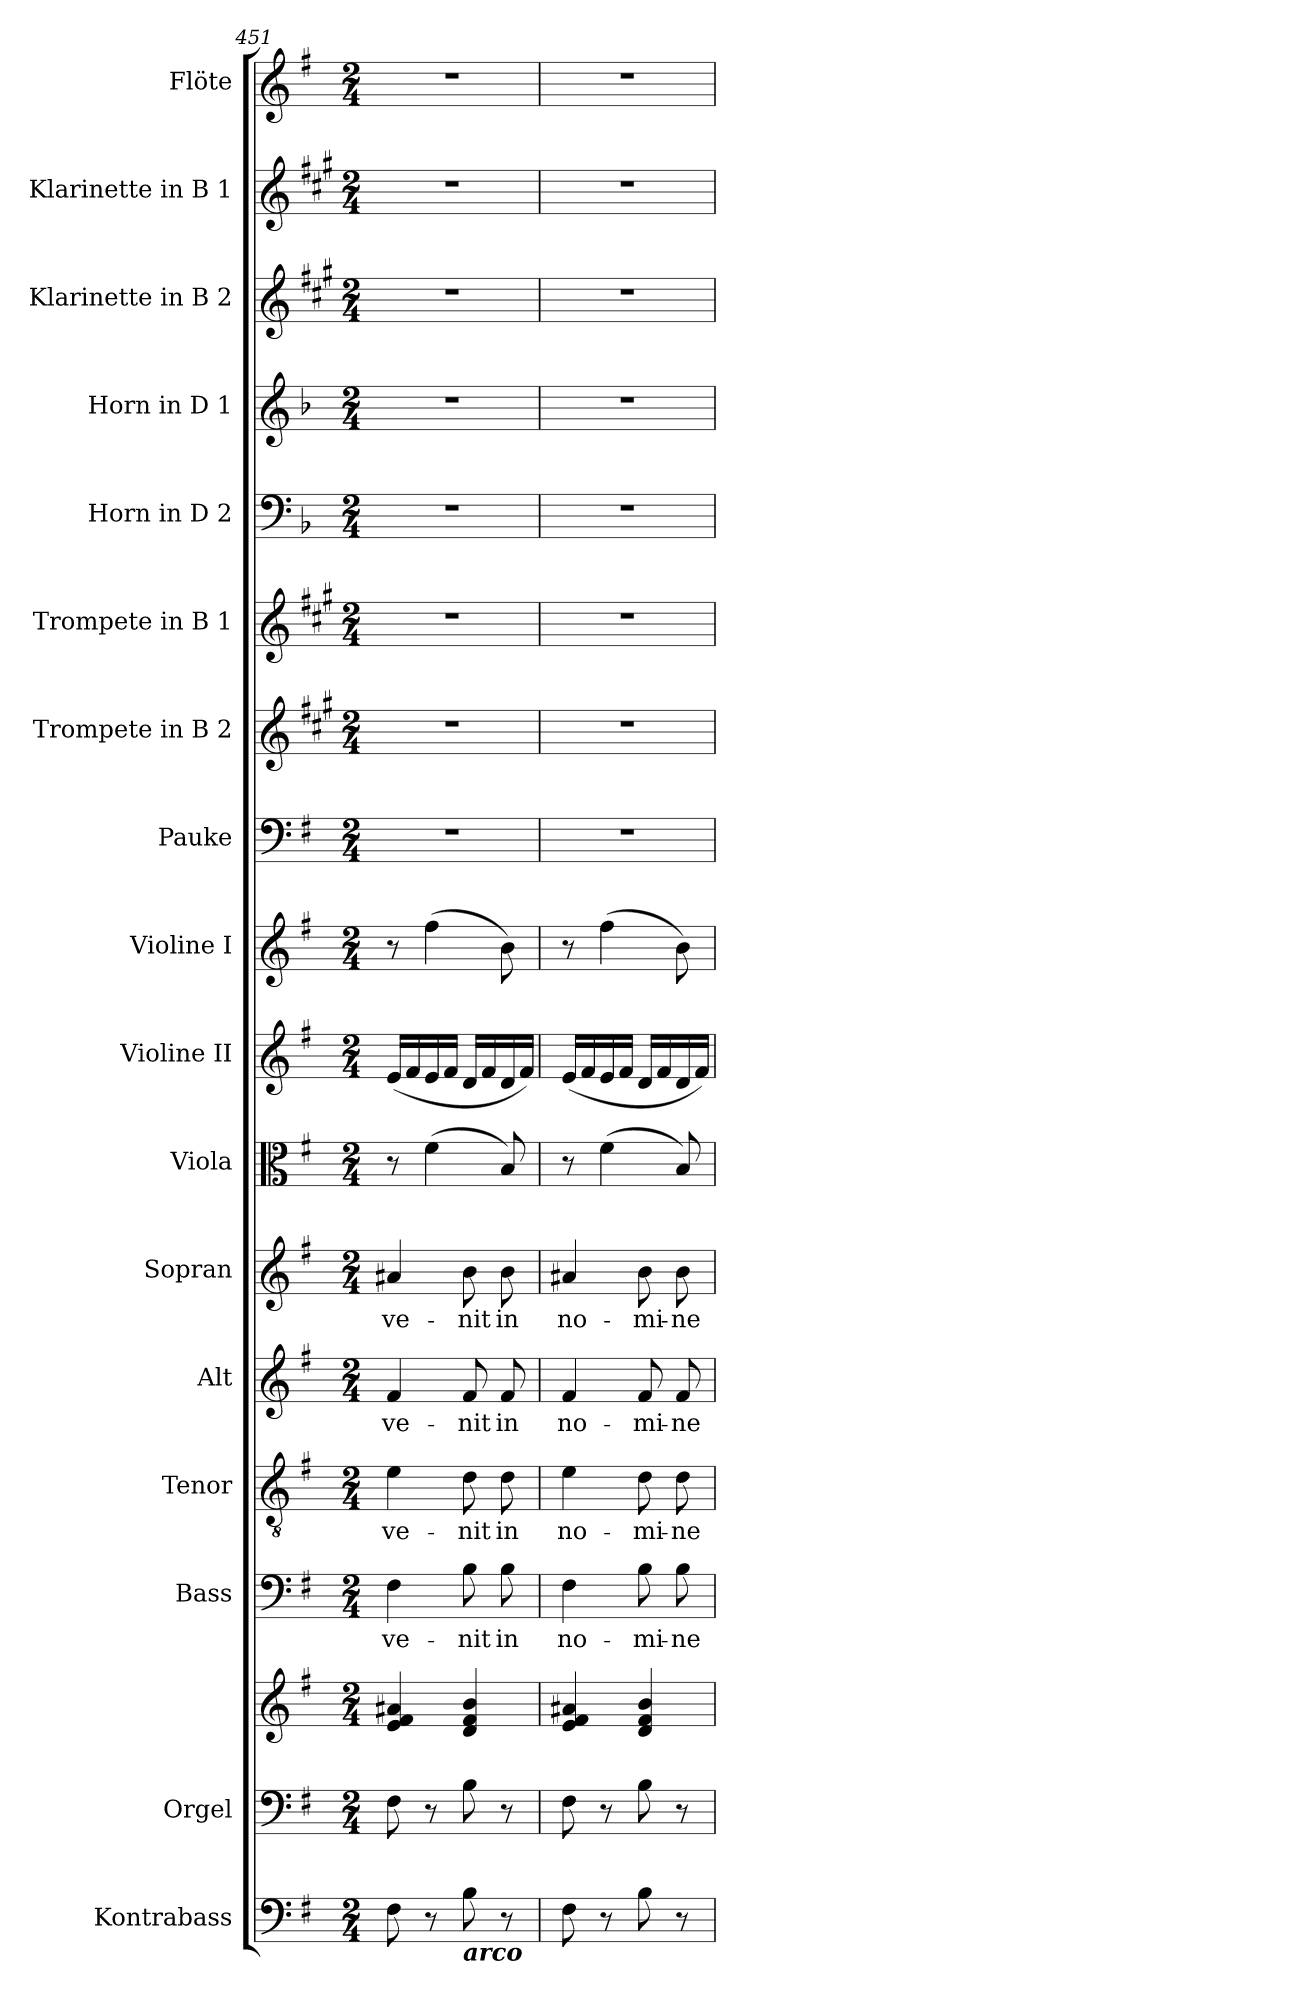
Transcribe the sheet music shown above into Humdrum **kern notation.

**kern	**kern	**kern	**kern	**text	**kern	**text	**kern	**text	**kern	**text	**kern	**kern	**kern	**kern	**kern	**kern	**kern	**kern	**kern	**kern	**kern
*part17	*part16	*part16	*part15	*part15	*part14	*part14	*part13	*part13	*part12	*part12	*part11	*part10	*part9	*part8	*part7	*part6	*part5	*part4	*part3	*part2	*part1
*staff18	*staff17	*staff16	*staff15	*staff15	*staff14	*staff14	*staff13	*staff13	*staff12	*staff12	*staff11	*staff10	*staff9	*staff8	*staff7	*staff6	*staff5	*staff4	*staff3	*staff2	*staff1
*I"Kontrabass	*I"Orgel	*	*I"Bass	*	*I"Tenor	*	*I"Alt	*	*I"Sopran	*	*I"Viola	*I"Violine II	*I"Violine I	*I"Pauke	*I"Trompete in B 2	*I"Trompete in B 1	*I"Horn in D 2	*I"Horn in D 1	*I"Klarinette in B 2	*I"Klarinette in B 1	*I"Flöte
*I'Kb.	*I'Org.	*	*I'B	*	*I'T	*	*I'A	*	*I'S	*	*I'Vla.	*I'Vl. II	*I'Vl. I	*I'Pk.	*I'Trp. 2	*I'Trp. 1	*I'Hrn. 2	*I'Hrn. 1	*I'Kl. 2	*I'Kl. 1	*I'Fl.
*clefF4	*clefF4	*clefG2	*clefF4	*	*clefGv2	*	*clefG2	*	*clefG2	*	*clefC3	*clefG2	*clefG2	*clefF4	*clefG2	*clefG2	*clefF4	*clefG2	*clefG2	*clefG2	*clefG2
*ITrd7c12	*	*	*	*	*	*	*	*	*	*	*	*	*	*	*ITrd1c2	*ITrd1c2	*ITrd-1c-2	*ITrd-1c-2	*ITrd1c2	*ITrd1c2	*
*k[f#]	*k[f#]	*k[f#]	*k[f#]	*	*k[f#]	*	*k[f#]	*	*k[f#]	*	*k[f#]	*k[f#]	*k[f#]	*k[f#]	*k[f#]	*k[f#]	*k[f#]	*k[f#]	*k[f#]	*k[f#]	*k[f#]
*G:	*G:	*G:	*G:	*	*G:	*	*G:	*	*G:	*	*G:	*G:	*G:	*G:	*G:	*G:	*G:	*G:	*G:	*G:	*G:
*M2/4	*M2/4	*M2/4	*M2/4	*	*M2/4	*	*M2/4	*	*M2/4	*	*M2/4	*M2/4	*M2/4	*M2/4	*M2/4	*M2/4	*M2/4	*M2/4	*M2/4	*M2/4	*M2/4
=451	=451	=451	=451	=451	=451	=451	=451	=451	=451	=451	=451	=451	=451	=451	=451	=451	=451	=451	=451	=451	=451
!	!	!	!	!LO:LY:b	!	!LO:LY:b	!	!LO:LY:b	!	!LO:LY:b	!	!	!	!	!	!	!	!	!	!	!
8FF#\	8F#\	4e/ 4f#/ 4a#X/	4F#\	ve-	4e\	ve-	4f#/	ve-	4a#X/	ve-	8r	(<16e/LL	8r	2r	2r	2r	2r	2r	2r	2r	2r
.	.	.	.	.	.	.	.	.	.	.	.	16f#/	.	.	.	.	.	.	.	.	.
8r	8r	.	.	.	.	.	.	.	.	.	(>4f#\	16e/	(>4ff#\	.	.	.	.	.	.	.	.
.	.	.	.	.	.	.	.	.	.	.	.	16f#/JJ	.	.	.	.	.	.	.	.	.
!LO:TX:b:Bi:t=arco	!	!	!	!	!	!	!	!	!	!	!	!	!	!	!	!	!	!	!	!	!
!	!	!	!	!LO:LY:b	!	!LO:LY:b	!	!LO:LY:b	!	!LO:LY:b	!	!	!	!	!	!	!	!	!	!	!
8BB\	8B\	4d/ 4f#/ 4b/	8B\	-nit	8d\	-nit	8f#/	-nit	8b\	-nit	.	16d/LL	.	.	.	.	.	.	.	.	.
.	.	.	.	.	.	.	.	.	.	.	.	16f#/	.	.	.	.	.	.	.	.	.
!	!	!	!	!LO:LY:b	!	!LO:LY:b	!	!LO:LY:b	!	!LO:LY:b	!	!	!	!	!	!	!	!	!	!	!
8r	8r	.	8B\	in	8d\	in	8f#/	in	8b\	in	8B/)	16d/	8b\)	.	.	.	.	.	.	.	.
.	.	.	.	.	.	.	.	.	.	.	.	16f#/JJ)	.	.	.	.	.	.	.	.	.
=452	=452	=452	=452	=452	=452	=452	=452	=452	=452	=452	=452	=452	=452	=452	=452	=452	=452	=452	=452	=452	=452
!	!	!	!	!LO:LY:b	!	!LO:LY:b	!	!LO:LY:b	!	!LO:LY:b	!	!	!	!	!	!	!	!	!	!	!
8FF#\	8F#\	4e/ 4f#/ 4a#X/	4F#\	no-	4e\	no-	4f#/	no-	4a#X/	no-	8r	(<16e/LL	8r	2r	2r	2r	2r	2r	2r	2r	2r
.	.	.	.	.	.	.	.	.	.	.	.	16f#/	.	.	.	.	.	.	.	.	.
8r	8r	.	.	.	.	.	.	.	.	.	(>4f#\	16e/	(>4ff#\	.	.	.	.	.	.	.	.
.	.	.	.	.	.	.	.	.	.	.	.	16f#/JJ	.	.	.	.	.	.	.	.	.
!	!	!	!	!LO:LY:b	!	!LO:LY:b	!	!LO:LY:b	!	!LO:LY:b	!	!	!	!	!	!	!	!	!	!	!
8BB\	8B\	4d/ 4f#/ 4b/	8B\	-mi-	8d\	-mi-	8f#/	-mi-	8b\	-mi-	.	16d/LL	.	.	.	.	.	.	.	.	.
.	.	.	.	.	.	.	.	.	.	.	.	16f#/	.	.	.	.	.	.	.	.	.
!	!	!	!	!LO:LY:b	!	!LO:LY:b	!	!LO:LY:b	!	!LO:LY:b	!	!	!	!	!	!	!	!	!	!	!
8r	8r	.	8B\	-ne	8d\	-ne	8f#/	-ne	8b\	-ne	8B/)	16d/	8b\)	.	.	.	.	.	.	.	.
.	.	.	.	.	.	.	.	.	.	.	.	16f#/JJ)	.	.	.	.	.	.	.	.	.
=	=	=	=	=	=	=	=	=	=	=	=	=	=	=	=	=	=	=	=	=	=
*-	*-	*-	*-	*-	*-	*-	*-	*-	*-	*-	*-	*-	*-	*-	*-	*-	*-	*-	*-	*-	*-
